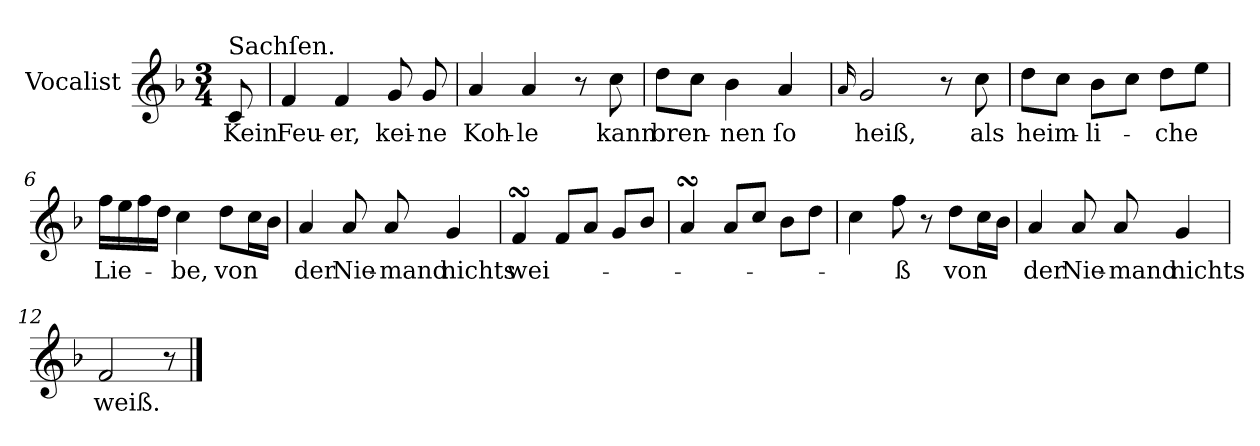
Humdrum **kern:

**kern	**text
*part1	*part1
*staff1	*staff1
*I"Vocalist	*
*k[b-]	*
*F:	*
*M3/4	*
=	=
!LO:TX:a:t=Sachſen.	!
8c	Kein
=1	=1
4f	Feu-
4f	-er,
8g	kei-
8g	-ne
=2	=2
4a	Koh-
4a	-le
8r	.
8cc	kann
=3	=3
8ddL	bren-
8ccJ	.
4b-	-nen
4a	ſo
=4	=4
16qqa	.
2g	heiß,
8r	.
8cc	als
=5	=5
8ddL	heim-
8ccJ	.
8b-L	-li-
8ccJ	.
8ddL	-che
8eeJ	.
=6	=6
16ffLL	Lie-
16ee	.
16ff	.
16ddJJ	.
4cc	-be,
8ddL	von
16ccL	.
16b-JJ	.
=7	=7
4a	der
8a	Nie-
8a	-mand
4g	nichts
=8	=8
4fsSSs	wei-
8fL	.
8aJ	.
8gL	.
8b-J	.
=9	=9
4asSsS	.
8a/L	.
8ccJ	.
8b-L	.
8ddJ	.
=10	=10
4cc	.
8ff	-ß
8r	.
8ddL	von
16ccL	.
16b-JJ	.
=11	=11
4a	der
8a	Nie-
8a	-mand
4g	nichts
=12	=12
2f	weiß.
8r	.
==	==
*-	*-
